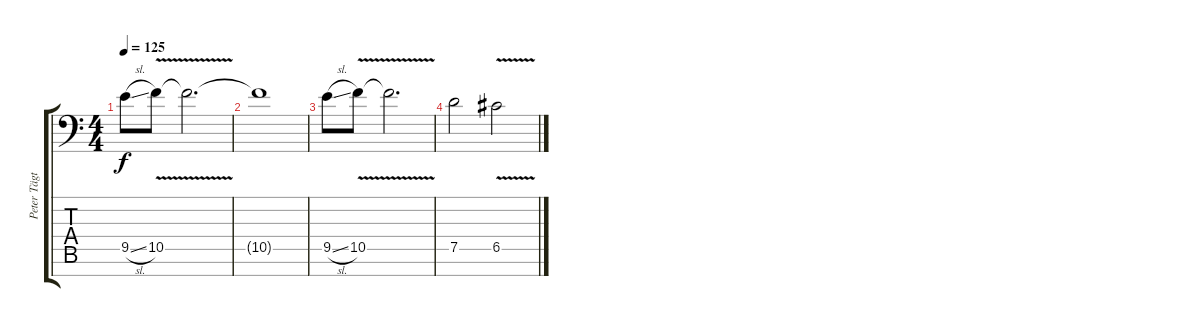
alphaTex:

\track ("Peter Tägtgren (Lead Guitar II)" "Peter Tägt") {instrument overdrivenguitar}
\staff {score tabs}
\tuning (D4 A3 F3 C3 G2 D2 A1) {hide}
\ts (4 4)
\tempo 125
\clef f4
\ks c
9.5{sl}.8{dy f} 10.5{v}.8 10.5{t}.2{d} |
10.5{t}.1 |
9.5{sl}.8 10.5{v}.8 10.5{t}.2{d} |
7.5.2 6.5{v}.2
